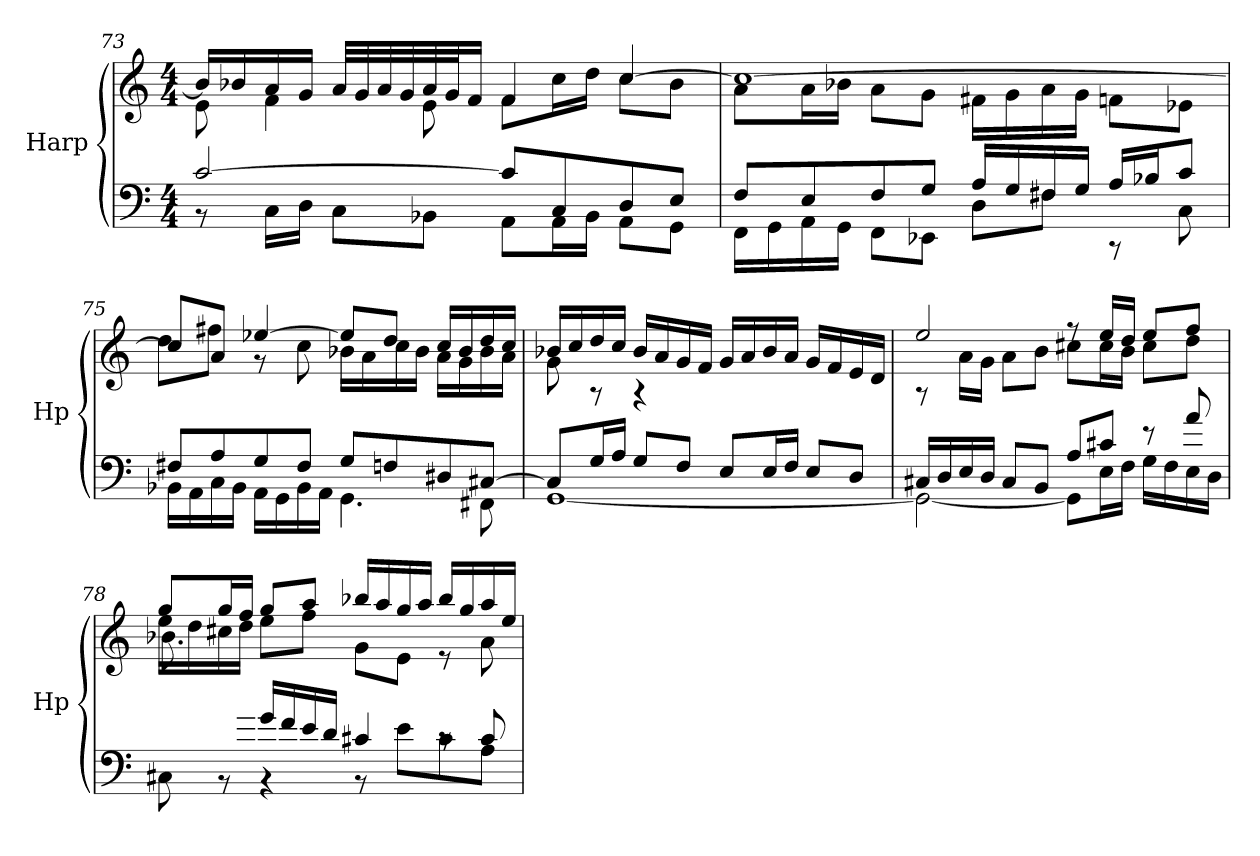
**kern	**kern
*part1	*part1
*staff2	*staff1
*I"Harp	*
*I'Hp	*
*clefF4	*clefG2
*k[]	*k[]
*M4/4	*M4/4
=73	=73
*^	*^
[2c/	8r	16b-/LL]	8e\
.	.	16b-X/	.
.	16C\LL	16a/	4f\
.	16D\JJ	16g/JJ	.
.	8C\L	32a/LLL	.
.	.	32g/	.
.	.	32a/	.
.	.	32g/	.
.	8BB-X\J	32a/	8e\
.	.	32g/J	.
.	.	16f/JJ	.
8c/L]	8AA\L	4f/	8f\L
8C/	16AA\L	.	16cc\L
.	16BB-\JJ	.	16dd\JJ
8D/	8AA\L	[4cc/	8cc\L
8E/J	8GG\J	.	8b-\J
!!LO:LB:g=z	!!
=74	=74	=74	=74
8F/L	16FF\LL	1cc_	8a\L
.	16GG\	.	.
8E/	16AA\	.	16a\L
.	16GG\JJ	.	16b-X\JJ
8F/	8FF\L	.	8a\L
8G/J	8EE-X\J	.	8g\J
16A/LL	8D\L	.	16f#X\LL
16G/	.	.	16g\
16F#X/	8F#\J	.	16a\
16G/JJ	.	.	16g\JJ
16A/LL	8rCC	.	8fn\L
16B-X/J	.	.	.
8c/J	8C\	.	8e-X\J
=75	=75	=75	=75
8F#X/L	16BB-X\LL	8cc/L]	8dd\L
.	16AA\	.	.
8A/	16C\	8a/J	8ff#X\J
.	16BB-\JJ	.	.
8G/	16AA\LL	[4ee-X/	8r
.	16GG\	.	.
8F#/J	16BB-\	.	8cc\
.	16AA\JJ	.	.
8G/L	4.GG\	8ee-/L]	16b-X\LL
.	.	.	16a\
8Fn/	.	8dd/J	16cc\
.	.	.	16b-\JJ
8D#X/	.	16cc/LL	16a\LL
.	.	16b-/	16g\
[8C#X/J	8FF#X\	16dd/	16b-\
.	.	16cc/JJ	16a\JJ
!!LO:LB:g=z	!!
=76	=76	=76	=76
8C#/L]	[1GG	16b-X/LL	8g\
.	.	16cc/	.
16G/L	.	16dd/	8rA
16A/JJ	.	16cc/JJ	.
8G/L	.	16b-/LL	4rA
.	.	16a/	.
8F/J	.	16g/	.
.	.	16f/JJ	.
8E/L	.	16g/LL	2ryy
.	.	16a/	.
16E/L	.	16b-/	.
16F/JJ	.	16a/JJ	.
8E/L	.	16g/LL	.
.	.	16f/	.
8D/J	.	16e/	.
.	.	16d/JJ	.
=77	=77	=77	=77
16C#X/LL	2GG\_	2ee/	8rA
16D/	.	.	.
16E/	.	.	16a\LL
16D/JJ	.	.	16g\JJ
8C#/L	.	.	8a\L
8BB/J	.	.	8b\J
8A/L	8GG\L]	8rff	8cc#X\L
8c#X/J	16E\L	16ee/LL	16cc#\L
.	16F\JJ	16dd/JJ	16b\JJ
8re	16G\LL	8ee/L	8cc#\L
.	16F\	.	.
8a/	16E\	8ff/J	8dd\J
.	16D\JJ	.	.
!!LO:PB:g=z
=78	=78	=78	=78
*	*	*	*^
8.ryy	8C#X\	8gg/L	16ee\LL	8.b-X\L
.	.	.	16dd\	.
.	8r	16gg/L	16cc#X\	.
16a/Jk	.	16ff/JJ	16dd\JJ	2ryy
16g/LL	4r	8gg/L	8ee\L	.
16f/	.	.	.	.
16e/	.	8aa/J	8ff\J	.
16d/JJ	.	.	.	.
4c#X/	8r	16bb-X/LL	8g\L	.
.	.	16aa/	.	.
.	8e\L	16gg/	8e\J	.
.	.	16aa/JJ	.	4ryy
8rc	8c#\	16bb-/LL	8r	.
.	.	16gg/	.	.
8c#/	8A\J	16aa/	8a\	.
.	.	16ee/JJ	.	16ryy
*v	*v	*	*	*
*	*v	*v	*v
=	=
*-	*-
